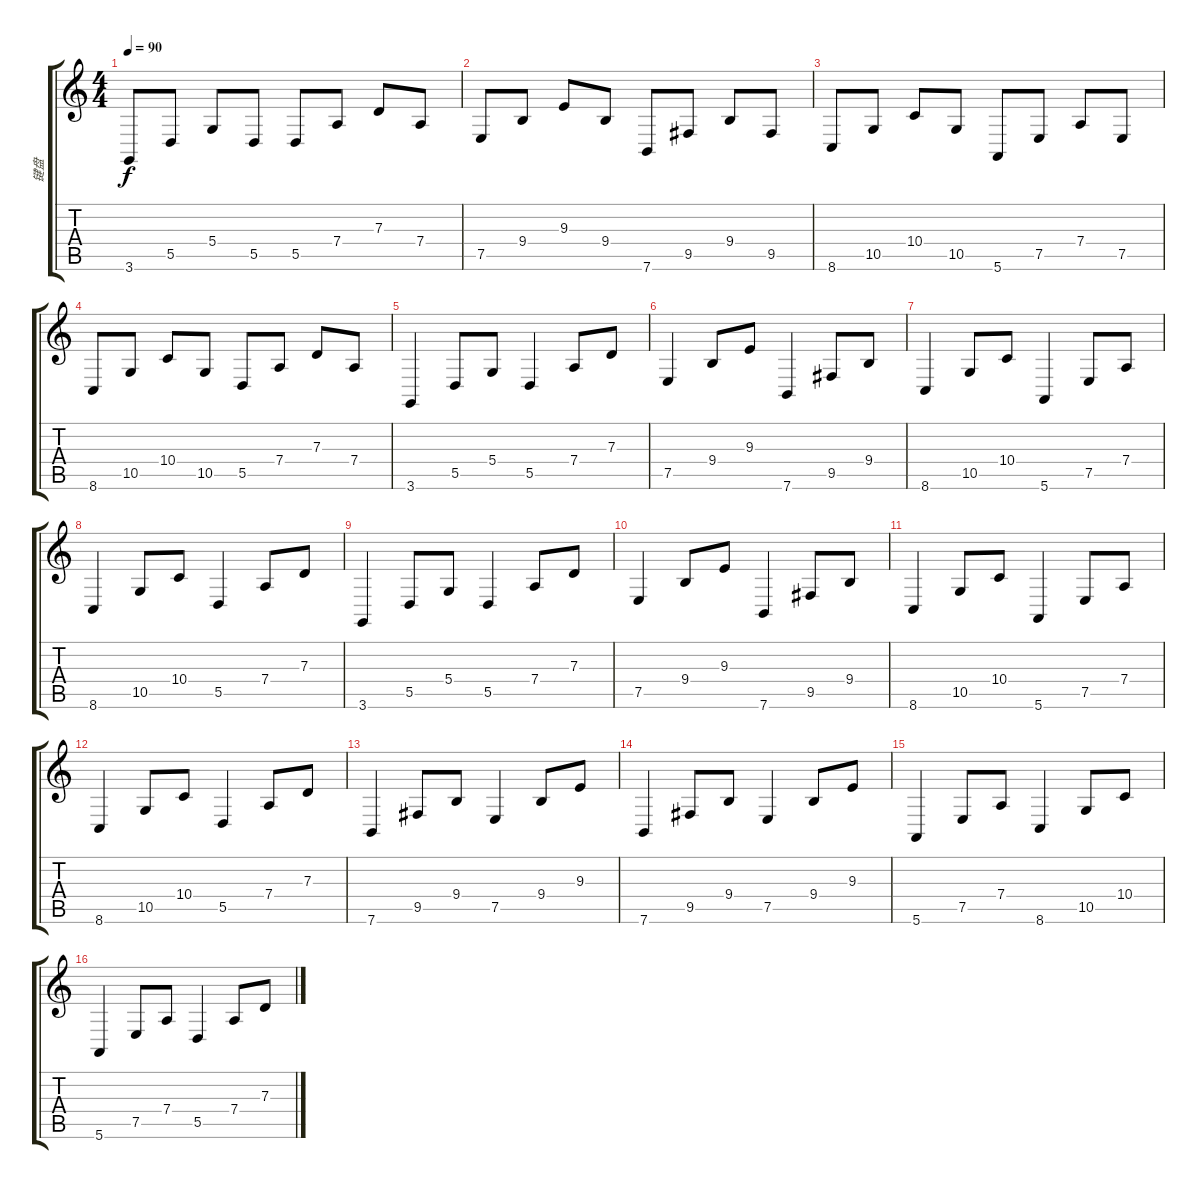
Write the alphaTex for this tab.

\track ("键盘" "键盘") {instrument acousticgrandpiano}
\staff {score tabs}
\tuning (E4 B3 G3 D3 A2 E2) {hide}
\ts (4 4)
\tempo 90
\clef g2
\ks c
3.6.8{dy f} 5.5.8 5.4.8 5.5.8 5.5.8 7.4.8 7.3.8 7.4.8 |
7.5.8 9.4.8 9.3.8 9.4.8 7.6.8 9.5.8 9.4.8 9.5.8 |
8.6.8 10.5.8 10.4.8 10.5.8 5.6.8 7.5.8 7.4.8 7.5.8 |
8.6.8 10.5.8 10.4.8 10.5.8 5.5.8 7.4.8 7.3.8 7.4.8 |
3.6.4 5.5.8 5.4.8 5.5.4 7.4.8 7.3.8 |
7.5.4 9.4.8 9.3.8 7.6.4 9.5.8 9.4.8 |
8.6.4 10.5.8 10.4.8 5.6.4 7.5.8 7.4.8 |
8.6.4 10.5.8 10.4.8 5.5.4 7.4.8 7.3.8 |
3.6.4 5.5.8 5.4.8 5.5.4 7.4.8 7.3.8 |
7.5.4 9.4.8 9.3.8 7.6.4 9.5.8 9.4.8 |
8.6.4 10.5.8 10.4.8 5.6.4 7.5.8 7.4.8 |
8.6.4 10.5.8 10.4.8 5.5.4 7.4.8 7.3.8 |
7.6.4 9.5.8 9.4.8 7.5.4 9.4.8 9.3.8 |
7.6.4 9.5.8 9.4.8 7.5.4 9.4.8 9.3.8 |
5.6.4 7.5.8 7.4.8 8.6.4 10.5.8 10.4.8 |
5.6.4 7.5.8 7.4.8 5.5.4 7.4.8 7.3.8
